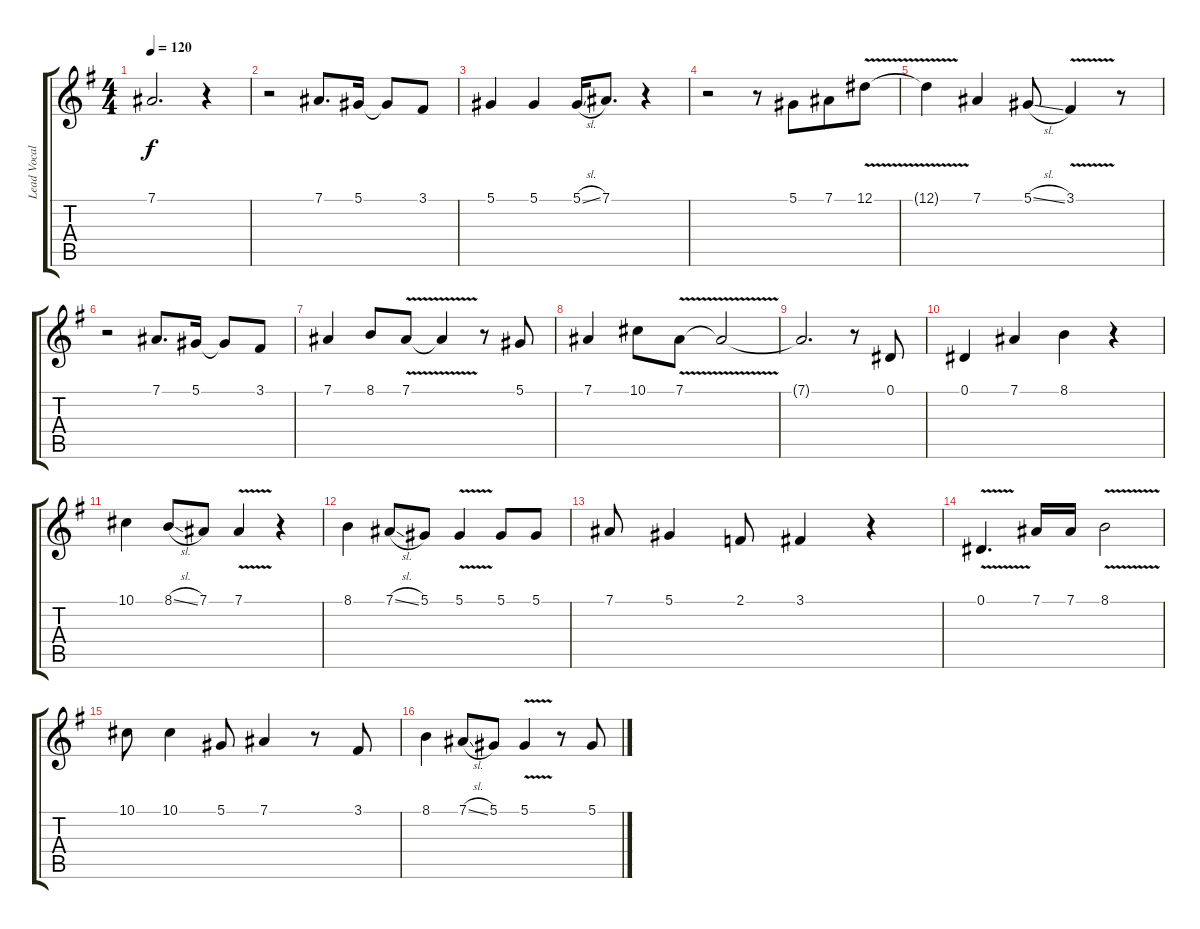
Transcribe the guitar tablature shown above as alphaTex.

\track ("Lead Vocals - Doogie White" "Lead Vocal") {instrument flute}
\staff {score tabs}
\tuning (Eb4 Bb3 Gb3 Db3 Ab2 Eb2) {hide}
\ts (4 4)
\tempo 120
\clef g2
\ks eminor
7.1{t}.2{d dy f} r.4 |
r.2 7.1.8{d} 5.1.16 5.1{t}.8 3.1.8 |
5.1.4 5.1.4 5.1{sl}.16 7.1.8{d} r.4 |
r.2 r.8 5.1.8{beam merge} 7.1.8 12.1{v}.8 |
12.1{t}.4 7.1.4 5.1{sl}.8 3.1{v}.4 r.8 |
r.2 7.1.8{d} 5.1.16 5.1{t}.8 3.1.8 |
7.1.4 8.1.8 7.1{v}.8 7.1{t}.4 r.8 5.1.8 |
7.1.4 10.1.8 7.1{v}.8 7.1{t}.2 |
7.1{t}.2{d} r.8 0.1.8 |
0.1.4 7.1.4 8.1.4 r.4 |
10.1.4 8.1{sl}.8 7.1.8 7.1{v}.4 r.4 |
8.1.4 7.1{sl}.8 5.1.8 5.1{v}.4 5.1.8 5.1.8 |
7.1.8 5.1.4 2.1.8 3.1.4 r.4 |
0.1{v}.4{d} 7.1.16 7.1.16 8.1{v}.2 |
10.1.8 10.1.4 5.1.8 7.1.4 r.8 3.1.8 |
8.1.4 7.1{sl}.8 5.1.8 5.1{v}.4 r.8 5.1.8
